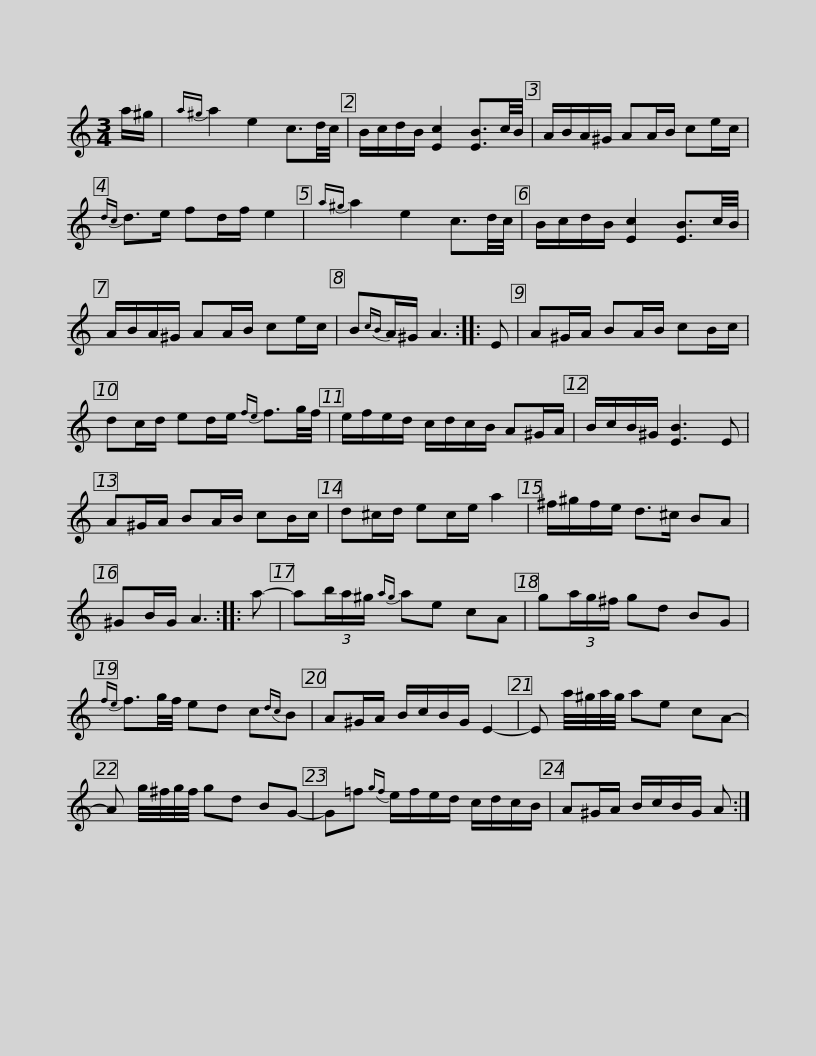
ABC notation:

X:1
L:1/8
M:3/4
I:linebreak $
K:C
V:1 treble
V:1
 a/^g/ |{a^g} a2 e2 c3/2d/4c/4 | B/c/d/B/ [Ec]2 [EB]3/2c/4B/4 | A/B/A/^G/ AA/B/ ce/c/ |{dc} d>e fd/f/ e2 | %5
{a^g} a2 e2 c3/2d/4c/4 |$ B/c/d/B/ [Ec]2 [EB]3/2c/4B/4 | A/B/A/^G/ AA/B/ ce/c/ | B{cB}A/^G/ A3 :: E | %10
 A^G/A/ BA/B/ cB/c/ | dc/d/ ed/e/{fe} f3/2g/4f/4 |$ e/f/e/d/ c/d/c/B/ A^G/A/ | B/c/B/^G/ [EB]3 E | A^G/A/ BA/B/ cB/c/ | %15
 d^c/d/ ec/e/ a2 | ^f/^g/f/e/ d>^c BA |$ ^GB/G/ A3 :: a- | a(3b/a/^g/{ag} ae cA | %20
 g(3a/g/^f/ gd BG |{fe} f3/2g/4f/4 ed c{dc}B | A^G/A/ B/c/B/G/ E2- |$ E a/4^g/4a/4g/4 ae cA- | A g/4^f/4g/4f/4 gd BG- | %25
 G=f{gf} e/f/e/d/ c/d/c/B/ | A^G/A/ B/c/B/G/ A :| %27
